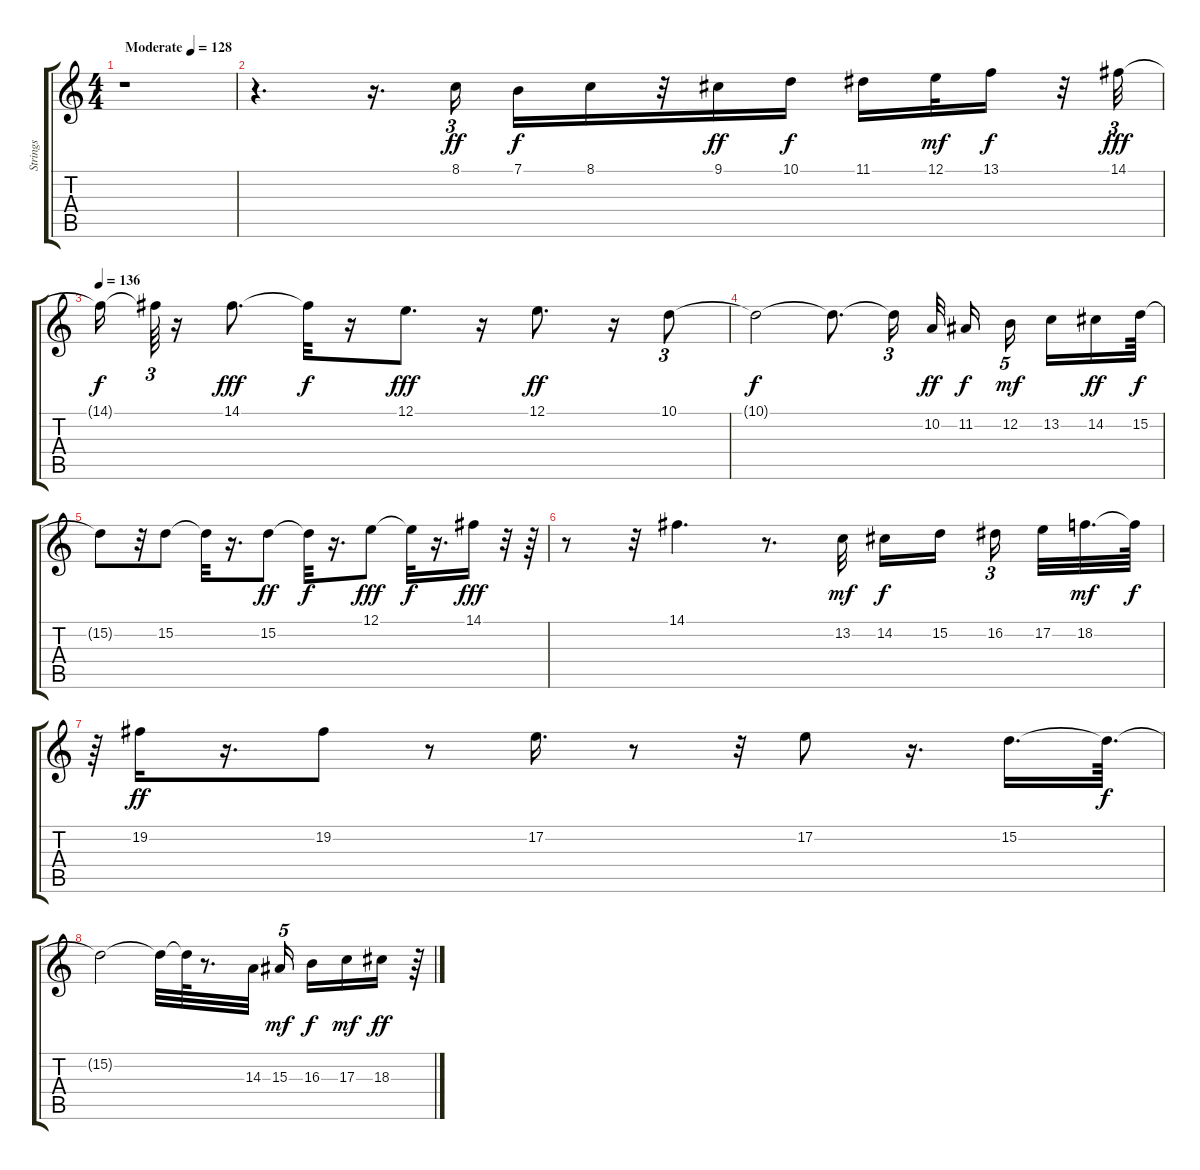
\track ("Strings" "Strings") {instrument stringensemble1}
\staff {score tabs}
\tuning (E4 B3 G3 D3 A2 E2) {hide}
\ts (4 4)
\tempo (128 "Moderate")
\clef g2
\ks c
r.1{dy ff instrument stringensemble1} |
r.4{d} r.16{d} 8.1.16{tu (3 2)} 7.1.16{dy f} 8.1.16 r.32 9.1.16{dy ff} 10.1.16{dy f} 11.1.16 12.1.32{dy mf} 13.1.16{dy f} r.32 14.1.32{tu (3 2) dy fff} |
\tempo 136
14.1{t}.16{dy f} 14.1{t}.64{tu (3 2)} r.16 14.1.8{d dy fff} 14.1{t}.32{dy f} r.16 12.1.8{d dy fff} r.16 12.1.8{d dy ff volume 14} r.16 10.1.8{tu (3 2) volume 13} |
10.1{t}.2{dy f} 10.1{t}.8{d} 10.1{t}.16{tu (3 2)} 10.2.32{dy ff} 11.2.16{dy f} 12.2.16{tu (5 4) dy mf} 13.2.16 14.2.16{dy ff} 15.2.64{dy f} |
15.2{t}.8 r.32 15.2.8 15.2{t}.32 r.16{d} 15.2.8{dy ff} 15.2{t}.32{dy f} r.16{d} 12.1.8{dy fff} 12.1{t}.32{dy f} r.16{d} 14.1.16{dy fff} r.32 r.64 |
r.8 r.32 14.1.4{d} r.8{d} 13.2.32{dy mf} 14.2.16{dy f} 15.2.16 16.2.16{tu (3 2)} 17.2.32 18.2.32{d dy mf} 18.2{t}.64{dy f} |
r.64 19.2.16{dy ff} r.16{d} 19.2.8 r.8 17.2.16{d} r.8 r.32 17.2.8 r.16{d} 15.2.16{d} 15.2{t}.64{d dy f} |
15.2{t}.2 15.2{t}.32 15.2{t}.64 r.8{d} 14.3.32 15.3.16{tu (5 4) dy mf} 16.3.16{dy f} 17.3.16{dy mf} 18.3.16{dy ff} r.64
